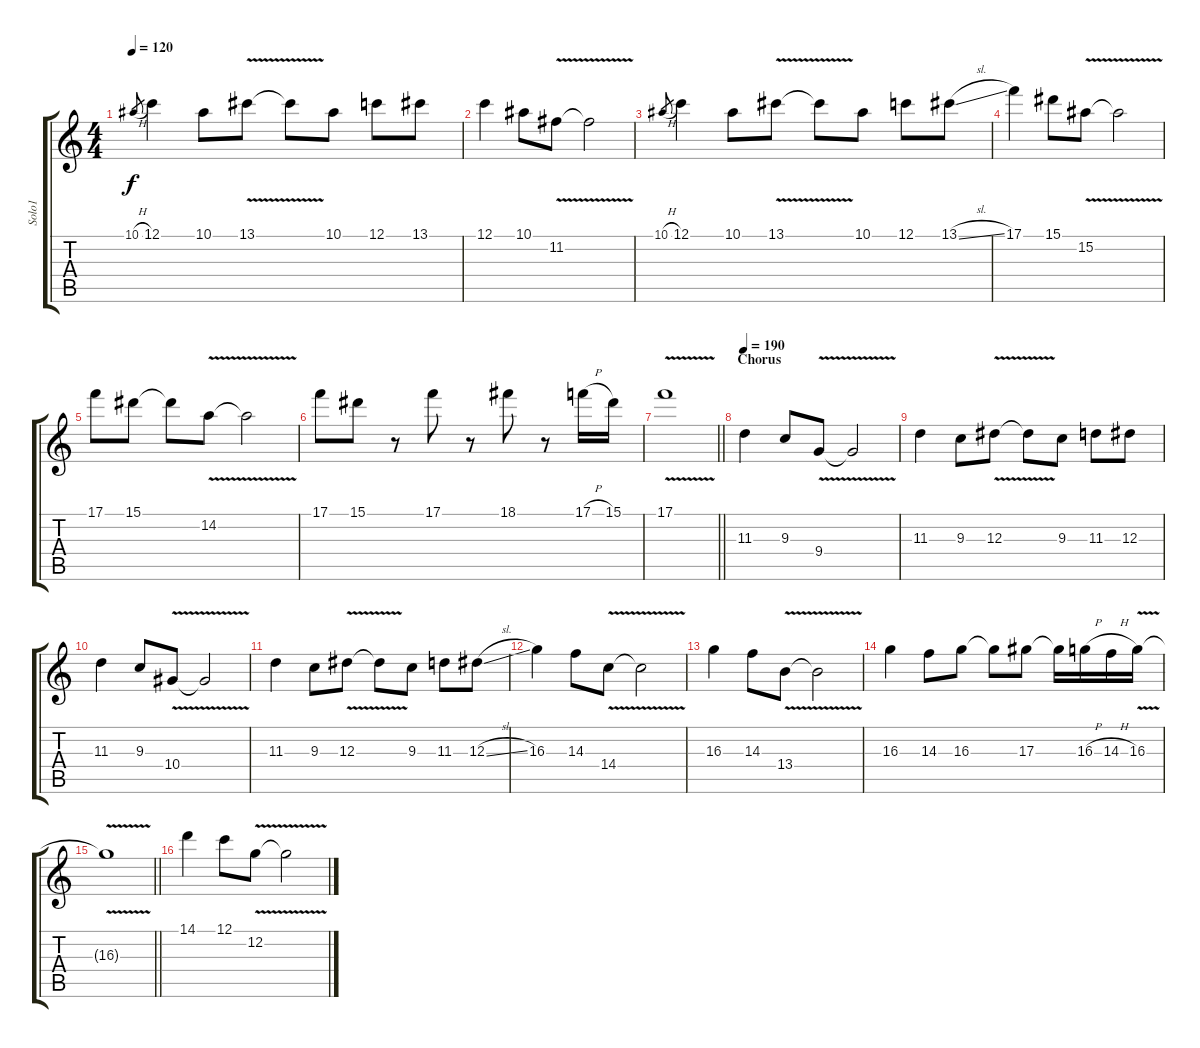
\track ("Solo1" "Solo1") {instrument distortionguitar}
\staff {score tabs}
\tuning (C4 G3 Eb3 Bb2 F2 C2) {hide}
\ts (4 4)
\tempo 120
\clef g2
\ks c
10.1{h}.8{gr dy f} 12.1.4 10.1.8 13.1{v}.8 13.1{t}.8 10.1.8 12.1.8 13.1.8 |
12.1.4 10.1.8 11.2{v}.8 11.2{t}.2 |
10.1{h}.8{gr} 12.1.4 10.1.8 13.1{v}.8 13.1{t}.8 10.1.8 12.1.8 13.1{sl}.8 |
17.1.4 15.1.8 15.2{v}.8 15.2{t}.2 |
17.1.8 15.1.8 15.1{t}.8 14.2{v}.8 14.2{t}.2 |
17.1.8 15.1.8 r.8 17.1.8 r.8 18.1.8 r.8 17.1{h}.16 15.1.16 |
\barLineRight lightlight
17.1{v}.1 |
\section ("" "Chorus")
\tempo 190
11.3.4 9.3.8 9.4{v}.8 9.4{t}.2 |
11.3.4 9.3.8 12.3{v}.8 12.3{t}.8 9.3.8 11.3.8 12.3.8 |
11.3.4 9.3.8 10.4{v}.8 10.4{t}.2 |
11.3.4 9.3.8 12.3{v}.8 12.3{t}.8 9.3.8 11.3.8 12.3{sl}.8 |
16.3.4 14.3.8 14.4{v}.8 14.4{t}.2 |
16.3.4 14.3.8 13.4{v}.8 13.4{t}.2 |
16.3.4 14.3.8 16.3.8 16.3{t}.8 17.3.8 17.3{t}.16 16.3{h}.16 14.3{h}.16 16.3{v}.16 |
\barLineRight lightlight
16.3{t}.1 |
14.1.4 12.1.8 12.2{v}.8 12.2{t}.2
